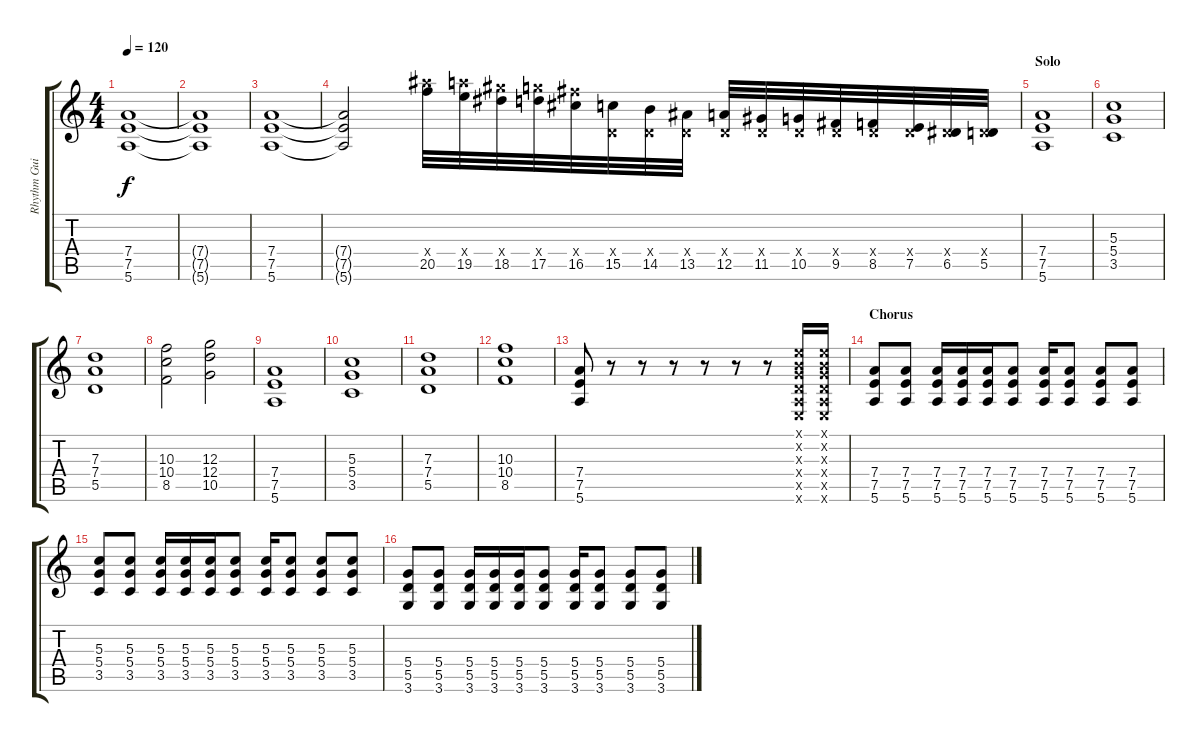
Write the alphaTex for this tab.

\track ("Rhythm Guitar" "Rhythm Gui") {instrument distortionguitar}
\staff {score tabs}
\tuning (E4 B3 G3 D3 A2 E2) {hide}
\ts (4 4)
\tempo 120
\clef g2
\ks c
(7.4 7.5 5.6).1{dy f} |
(7.4{t} 7.5{t} 5.6{t}).1 |
(7.4 7.5 5.6).1 |
(7.4{t} 7.5{t} 5.6{t}).2 (20.4{x} 20.5).32 (19.4{x} 19.5).32 (18.4{x} 18.5).32 (17.4{x} 17.5).32 (16.4{x} 16.5).32 (0.4{x} 15.5).32 (0.4{x} 14.5).32 (0.4{x} 13.5).32 (0.4{x} 12.5).32 (0.4{x} 11.5).32 (0.4{x} 10.5).32 (0.4{x} 9.5).32 (0.4{x} 8.5).32 (0.4{x} 7.5).32 (0.4{x} 6.5).32 (0.4{x} 5.5).32 |
\section ("" "Solo")
(7.4 7.5 5.6).1 |
(5.3 5.4 3.5).1 |
(7.3 7.4 5.5).1 |
(10.3 10.4 8.5).2 (12.3 12.4 10.5).2 |
(7.4 7.5 5.6).1 |
(5.3 5.4 3.5).1 |
(7.3 7.4 5.5).1 |
(10.3 10.4 8.5).1 |
(7.4 7.5 5.6).8 r.8 r.8 r.8 r.8 r.8 r.8 (0.1{x} 0.2{x} 0.3{x} 0.4{x} 0.5{x} 0.6{x}).16 (0.1{x} 0.2{x} 0.3{x} 0.4{x} 0.5{x} 0.6{x}).16 |
\section ("" "Chorus")
(7.4 7.5 5.6).8 (7.4 7.5 5.6).8 (7.4 7.5 5.6).16 (7.4 7.5 5.6).16 (7.4 7.5 5.6).16 (7.4 7.5 5.6).8 (7.4 7.5 5.6).16 (7.4 7.5 5.6).8 (7.4 7.5 5.6).8 (7.4 7.5 5.6).8 |
(5.3 5.4 3.5).8 (5.3 5.4 3.5).8 (5.3 5.4 3.5).16 (5.3 5.4 3.5).16 (5.3 5.4 3.5).16 (5.3 5.4 3.5).8 (5.3 5.4 3.5).16 (5.3 5.4 3.5).8 (5.3 5.4 3.5).8 (5.3 5.4 3.5).8 |
(5.4 5.5 3.6).8 (5.4 5.5 3.6).8 (5.4 5.5 3.6).16 (5.4 5.5 3.6).16 (5.4 5.5 3.6).16 (5.4 5.5 3.6).8 (5.4 5.5 3.6).16 (5.4 5.5 3.6).8 (5.4 5.5 3.6).8 (5.4 5.5 3.6).8
